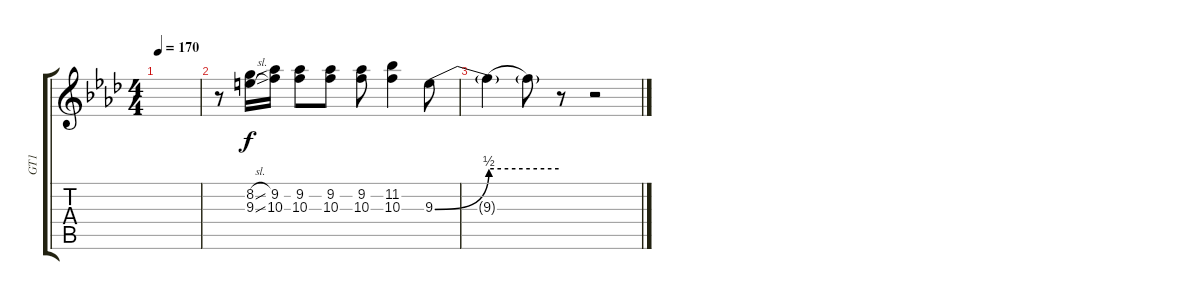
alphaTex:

\track ("GT1" "GT1") {instrument electricguitarjazz}
\staff {score tabs}
\tuning (E4 B3 G3 D3 A2 E2) {hide}
\ts (4 4)
\tempo 170
\clef g2
\ks ab
|
r.8 (8.2{sl} 9.3{sl}).16 (9.2 10.3).16 (9.2 10.3).8 (9.2 10.3).8 (9.2 10.3).8 (11.2 10.3).4 9.3{be (bend 0 0 60 2)}.8 |
9.3{be (hold 0 2 60 2) t}.4 9.3{t}.8 r.8 r.2
